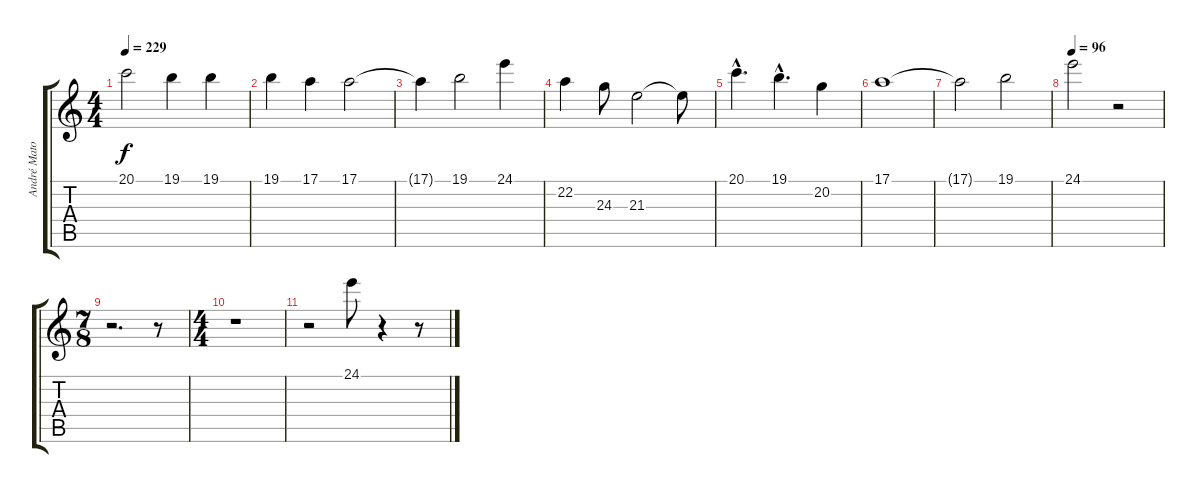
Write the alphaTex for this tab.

\track ("André Matos " "André Mato") {instrument lead6voice}
\staff {score tabs}
\tuning (E4 B3 G3 D3 A2 E2) {hide}
\ts (4 4)
\tempo 229
\clef g2
\ks c
20.1.2{dy f} 19.1.4 19.1.4 |
19.1.4 17.1.4 17.1.2 |
17.1{t}.4 19.1.2 24.1.4 |
22.2.4 24.3.8 21.3.2 21.3{t}.8 |
20.1{hac}.4{d} 19.1{hac}.4{d} 20.2.4 |
17.1.1 |
17.1{t}.2 19.1.2 |
\tempo 96
24.1.2 r.2 |
\ts (7 8)
r.2{d} r.8 |
\ts (4 4)
r.1 |
r.2 24.1.8 r.4 r.8
